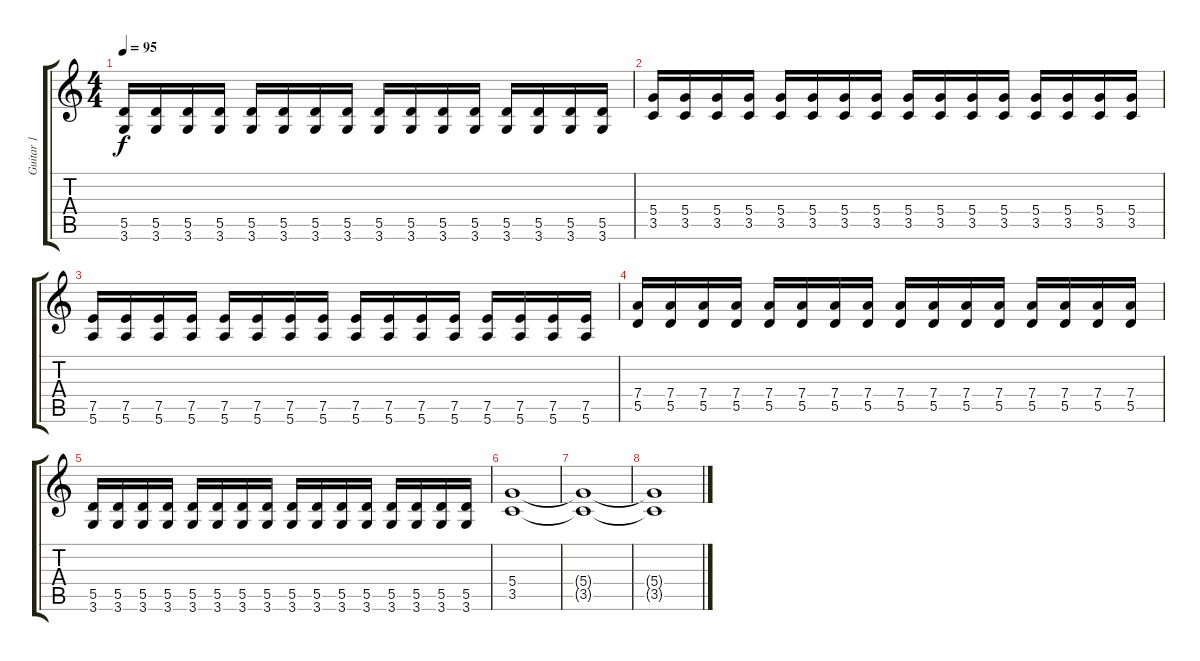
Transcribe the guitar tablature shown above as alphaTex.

\track ("Guitar 1" "Guitar 1") {instrument overdrivenguitar}
\staff {score tabs}
\tuning (E4 B3 G3 D3 A2 E2) {hide}
\ts (4 4)
\tempo 95
\clef g2
\ks c
(5.5 3.6).16{dy f} (5.5 3.6).16 (5.5 3.6).16 (5.5 3.6).16 (5.5 3.6).16 (5.5 3.6).16 (5.5 3.6).16 (5.5 3.6).16 (5.5 3.6).16 (5.5 3.6).16 (5.5 3.6).16 (5.5 3.6).16 (5.5 3.6).16 (5.5 3.6).16 (5.5 3.6).16 (5.5 3.6).16 |
(5.4 3.5).16 (5.4 3.5).16 (5.4 3.5).16 (5.4 3.5).16 (5.4 3.5).16 (5.4 3.5).16 (5.4 3.5).16 (5.4 3.5).16 (5.4 3.5).16 (5.4 3.5).16 (5.4 3.5).16 (5.4 3.5).16 (5.4 3.5).16 (5.4 3.5).16 (5.4 3.5).16 (5.4 3.5).16 |
(7.5 5.6).16 (7.5 5.6).16 (7.5 5.6).16 (7.5 5.6).16 (7.5 5.6).16 (7.5 5.6).16 (7.5 5.6).16 (7.5 5.6).16 (7.5 5.6).16 (7.5 5.6).16 (7.5 5.6).16 (7.5 5.6).16 (7.5 5.6).16 (7.5 5.6).16 (7.5 5.6).16 (7.5 5.6).16 |
(7.4 5.5).16 (7.4 5.5).16 (7.4 5.5).16 (7.4 5.5).16 (7.4 5.5).16 (7.4 5.5).16 (7.4 5.5).16 (7.4 5.5).16 (7.4 5.5).16 (7.4 5.5).16 (7.4 5.5).16 (7.4 5.5).16 (7.4 5.5).16 (7.4 5.5).16 (7.4 5.5).16 (7.4 5.5).16 |
(5.5 3.6).16 (5.5 3.6).16 (5.5 3.6).16 (5.5 3.6).16 (5.5 3.6).16 (5.5 3.6).16 (5.5 3.6).16 (5.5 3.6).16 (5.5 3.6).16 (5.5 3.6).16 (5.5 3.6).16 (5.5 3.6).16 (5.5 3.6).16 (5.5 3.6).16 (5.5 3.6).16 (5.5 3.6).16 |
(5.4 3.5).1 |
(5.4{t} 3.5{t}).1{volume 3} |
(5.4{t} 3.5{t}).1
